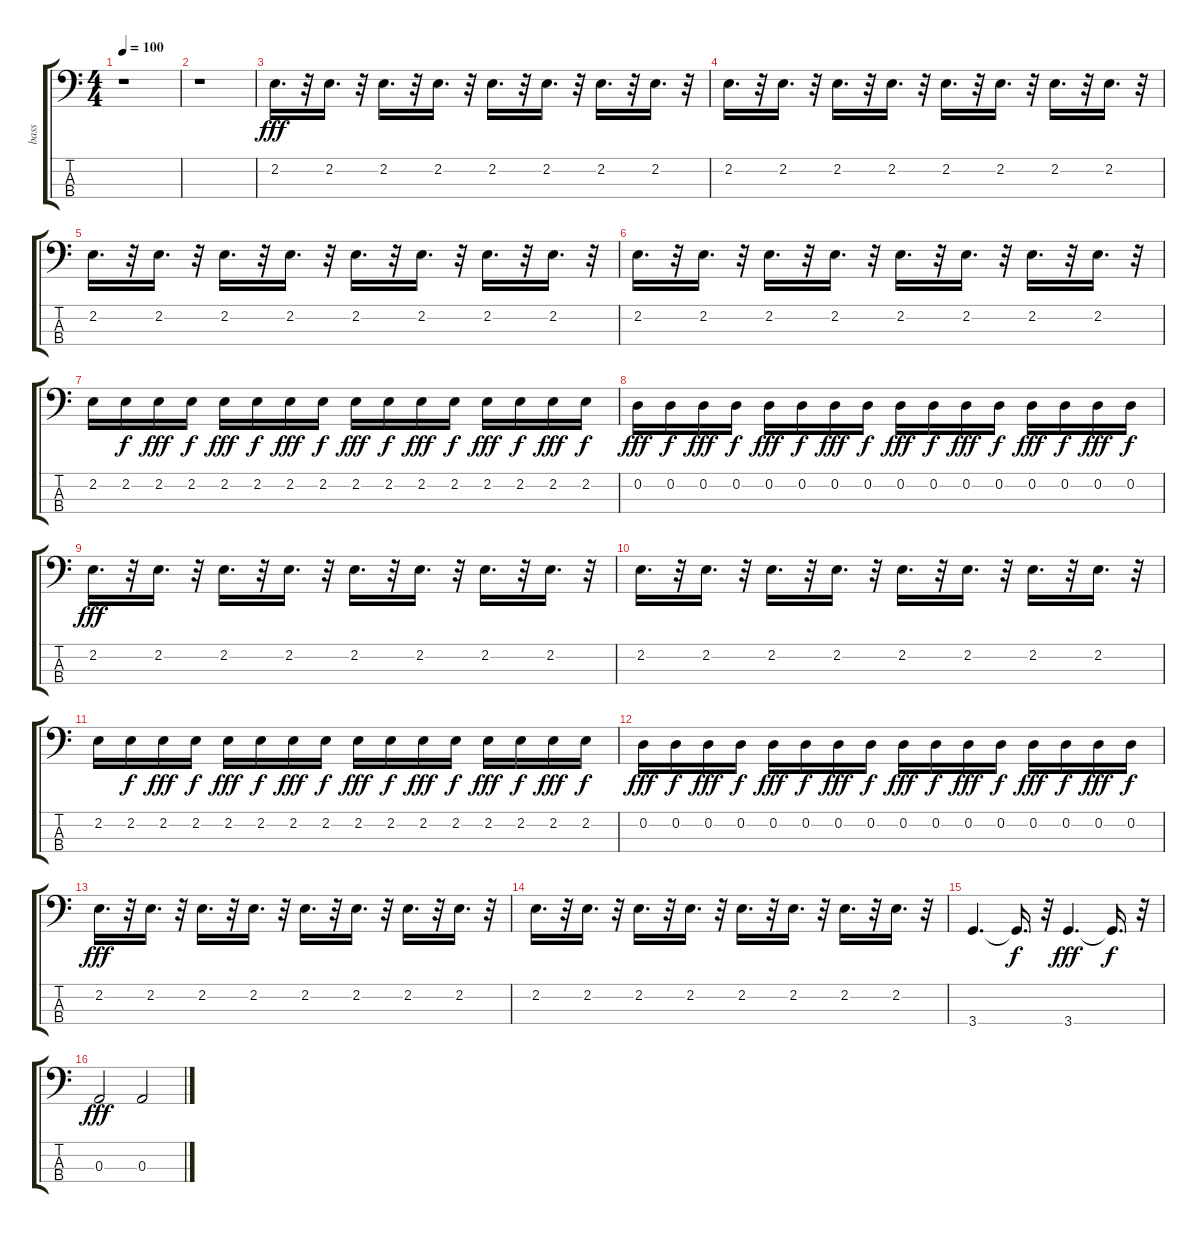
\track ("bass" "bass") {instrument electricbassfinger}
\staff {score tabs}
\tuning (G2 D2 A1 E1) {hide}
\ts (4 4)
\tempo 100
\clef f4
\ks c
r.1{dy f} |
r.1 |
2.2.16{d dy fff} r.32 2.2.16{d} r.32 2.2.16{d} r.32 2.2.16{d} r.32 2.2.16{d} r.32 2.2.16{d} r.32 2.2.16{d} r.32 2.2.16{d} r.32 |
2.2.16{d} r.32 2.2.16{d} r.32 2.2.16{d} r.32 2.2.16{d} r.32 2.2.16{d} r.32 2.2.16{d} r.32 2.2.16{d} r.32 2.2.16{d} r.32 |
2.2.16{d} r.32 2.2.16{d} r.32 2.2.16{d} r.32 2.2.16{d} r.32 2.2.16{d} r.32 2.2.16{d} r.32 2.2.16{d} r.32 2.2.16{d} r.32 |
2.2.16{d} r.32 2.2.16{d} r.32 2.2.16{d} r.32 2.2.16{d} r.32 2.2.16{d} r.32 2.2.16{d} r.32 2.2.16{d} r.32 2.2.16{d} r.32 |
2.2.16 2.2.16{dy f} 2.2.16{dy fff} 2.2.16{dy f} 2.2.16{dy fff} 2.2.16{dy f} 2.2.16{dy fff} 2.2.16{dy f} 2.2.16{dy fff} 2.2.16{dy f} 2.2.16{dy fff} 2.2.16{dy f} 2.2.16{dy fff} 2.2.16{dy f} 2.2.16{dy fff} 2.2.16{dy f} |
0.2.16{dy fff} 0.2.16{dy f} 0.2.16{dy fff} 0.2.16{dy f} 0.2.16{dy fff} 0.2.16{dy f} 0.2.16{dy fff} 0.2.16{dy f} 0.2.16{dy fff} 0.2.16{dy f} 0.2.16{dy fff} 0.2.16{dy f} 0.2.16{dy fff} 0.2.16{dy f} 0.2.16{dy fff} 0.2.16{dy f} |
2.2.16{d dy fff} r.32 2.2.16{d} r.32 2.2.16{d} r.32 2.2.16{d} r.32 2.2.16{d} r.32 2.2.16{d} r.32 2.2.16{d} r.32 2.2.16{d} r.32 |
2.2.16{d} r.32 2.2.16{d} r.32 2.2.16{d} r.32 2.2.16{d} r.32 2.2.16{d} r.32 2.2.16{d} r.32 2.2.16{d} r.32 2.2.16{d} r.32 |
2.2.16 2.2.16{dy f} 2.2.16{dy fff} 2.2.16{dy f} 2.2.16{dy fff} 2.2.16{dy f} 2.2.16{dy fff} 2.2.16{dy f} 2.2.16{dy fff} 2.2.16{dy f} 2.2.16{dy fff} 2.2.16{dy f} 2.2.16{dy fff} 2.2.16{dy f} 2.2.16{dy fff} 2.2.16{dy f} |
0.2.16{dy fff} 0.2.16{dy f} 0.2.16{dy fff} 0.2.16{dy f} 0.2.16{dy fff} 0.2.16{dy f} 0.2.16{dy fff} 0.2.16{dy f} 0.2.16{dy fff} 0.2.16{dy f} 0.2.16{dy fff} 0.2.16{dy f} 0.2.16{dy fff} 0.2.16{dy f} 0.2.16{dy fff} 0.2.16{dy f} |
2.2.16{d dy fff} r.32 2.2.16{d} r.32 2.2.16{d} r.32 2.2.16{d} r.32 2.2.16{d} r.32 2.2.16{d} r.32 2.2.16{d} r.32 2.2.16{d} r.32 |
2.2.16{d} r.32 2.2.16{d} r.32 2.2.16{d} r.32 2.2.16{d} r.32 2.2.16{d} r.32 2.2.16{d} r.32 2.2.16{d} r.32 2.2.16{d} r.32 |
3.4.4{d} 3.4{t}.16{d dy f} r.32 3.4.4{d dy fff} 3.4{t}.16{d dy f} r.32 |
0.3.2{dy fff} 0.3.2
